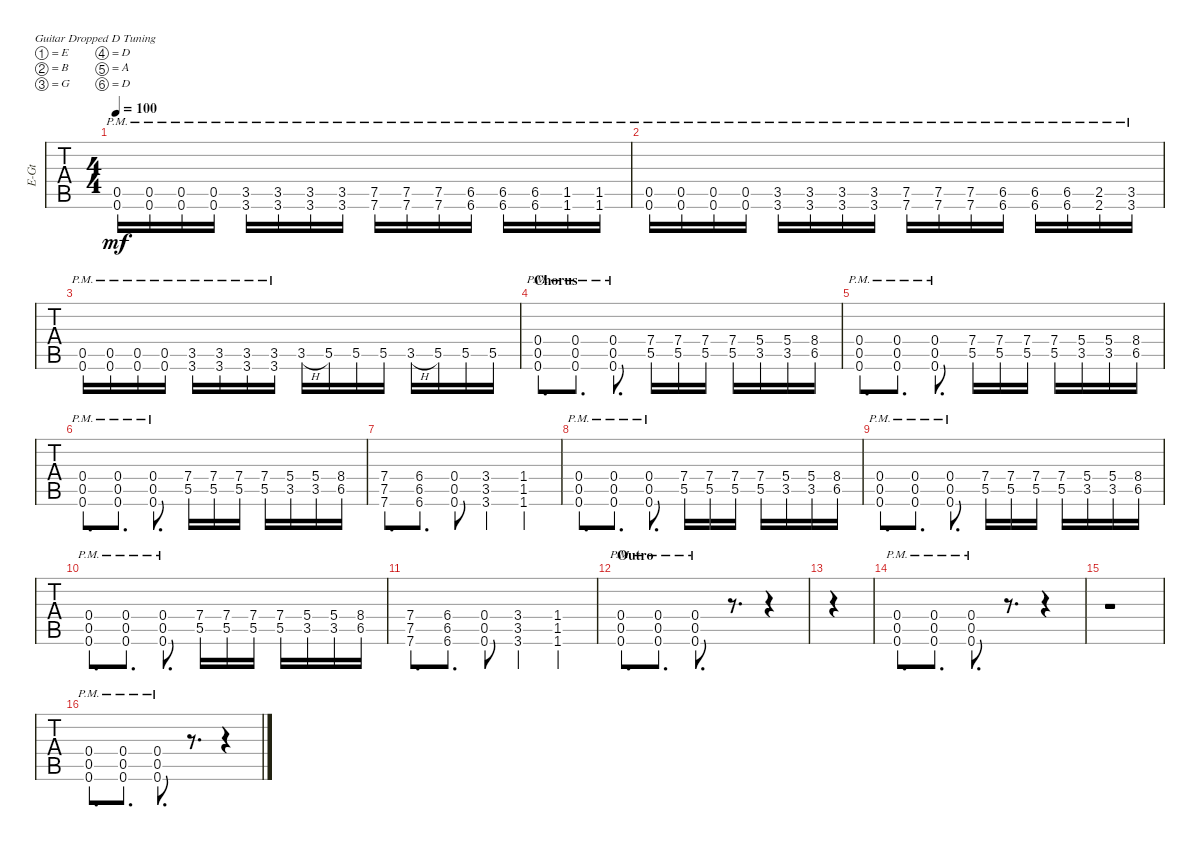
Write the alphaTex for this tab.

\defaultSystemsLayout 4
\bracketExtendMode groupsimilarinstruments
\multiBarRest
\otherSystemsTrackNameOrientation horizontal
\track ("Matthew" "E-Gt") {instrument distortionguitar}
\staff {tabs}
\tuning (E4 B3 G3 D3 A2 D2)
\ts (4 4)
\tempo 100
\clef g2
\ks c
(0.5{pm} 0.6{pm}).16{dy mf} (0.5{pm} 0.6{pm}).16 (0.5{pm} 0.6{pm}).16 (0.5{pm} 0.6{pm}).16 (3.5{pm} 3.6{pm}).16 (3.5{pm} 3.6{pm}).16 (3.5{pm} 3.6{pm}).16 (3.5{pm} 3.6{pm}).16 (7.5{pm} 7.6{pm}).16 (7.5{pm} 7.6{pm}).16 (7.5{pm} 7.6{pm}).16 (6.5{pm acc #} 6.6{pm acc #}).16 (6.5{pm acc #} 6.6{pm acc #}).16 (6.5{pm acc #} 6.6{pm acc #}).16 (1.5{pm acc #} 1.6{pm acc #}).16 (1.5{pm acc #} 1.6{pm acc #}).16 |
(0.5{pm} 0.6{pm}).16 (0.5{pm} 0.6{pm}).16 (0.5{pm} 0.6{pm}).16 (0.5{pm} 0.6{pm}).16 (3.5{pm} 3.6{pm}).16 (3.5{pm} 3.6{pm}).16 (3.5{pm} 3.6{pm}).16 (3.5{pm} 3.6{pm}).16 (7.5{pm} 7.6{pm}).16 (7.5{pm} 7.6{pm}).16 (7.5{pm} 7.6{pm}).16 (6.5{pm acc #} 6.6{pm acc #}).16 (6.5{pm acc #} 6.6{pm acc #}).16 (6.5{pm acc #} 6.6{pm acc #}).16 (2.5{pm} 2.6{pm}).16 (3.5{pm} 3.6{pm}).16 |
(0.5{pm} 0.6{pm}).16 (0.5{pm} 0.6{pm}).16 (0.5{pm} 0.6{pm}).16 (0.5{pm} 0.6{pm}).16 (3.5{pm} 3.6{pm}).16 (3.5{pm} 3.6{pm}).16 (3.5{pm} 3.6{pm}).16 (3.5{pm} 3.6{pm}).16 3.5{h}.16 5.5.16 5.5.16 5.5.16 3.5{h}.16 5.5.16 5.5.16 5.5.16 |
\section ("" "Chorus")
(0.6{pm} 0.5{pm} 0.4{pm}).8{d} (0.6{pm} 0.5{pm} 0.4{pm}).8{d} (0.6{pm} 0.5{pm} 0.4{pm}).8{d} (5.5 7.4).16 (5.5 7.4).16 (5.5 7.4).16 (5.5 7.4).16 (3.5 5.4).16 (3.5 5.4).16 (6.5{acc #} 8.4{acc #}).16 |
(0.6{pm} 0.5{pm} 0.4{pm}).8{d} (0.6{pm} 0.5{pm} 0.4{pm}).8{d} (0.6{pm} 0.5{pm} 0.4{pm}).8{d} (5.5 7.4).16 (5.5 7.4).16 (5.5 7.4).16 (5.5 7.4).16 (3.5 5.4).16 (3.5 5.4).16 (6.5{acc #} 8.4{acc #}).16 |
(0.6{pm} 0.5{pm} 0.4{pm}).8{d} (0.6{pm} 0.5{pm} 0.4{pm}).8{d} (0.6{pm} 0.5{pm} 0.4{pm}).8{d} (5.5 7.4).16 (5.5 7.4).16 (5.5 7.4).16 (5.5 7.4).16 (3.5 5.4).16 (3.5 5.4).16 (6.5{acc #} 8.4{acc #}).16 |
(7.5 7.6 7.4).8{d} (6.6{acc #} 6.5{acc #} 6.4{acc #}).8{d} (0.5 0.6 0.4).8 (3.6 3.5 3.4).4 (1.6{acc #} 1.5{acc #} 1.4{acc #}).4 |
(0.6{pm} 0.5{pm} 0.4{pm}).8{d} (0.6{pm} 0.5{pm} 0.4{pm}).8{d} (0.6{pm} 0.5{pm} 0.4{pm}).8{d} (5.5 7.4).16 (5.5 7.4).16 (5.5 7.4).16 (5.5 7.4).16 (3.5 5.4).16 (3.5 5.4).16 (6.5{acc #} 8.4{acc #}).16 |
(0.6{pm} 0.5{pm} 0.4{pm}).8{d} (0.6{pm} 0.5{pm} 0.4{pm}).8{d} (0.6{pm} 0.5{pm} 0.4{pm}).8{d} (5.5 7.4).16 (5.5 7.4).16 (5.5 7.4).16 (5.5 7.4).16 (3.5 5.4).16 (3.5 5.4).16 (6.5{acc #} 8.4{acc #}).16 |
(0.6{pm} 0.5{pm} 0.4{pm}).8{d} (0.6{pm} 0.5{pm} 0.4{pm}).8{d} (0.6{pm} 0.5{pm} 0.4{pm}).8{d} (5.5 7.4).16 (5.5 7.4).16 (5.5 7.4).16 (5.5 7.4).16 (3.5 5.4).16 (3.5 5.4).16 (6.5{acc #} 8.4{acc #}).16 |
(7.5 7.6 7.4).8{d} (6.6{acc #} 6.5{acc #} 6.4{acc #}).8{d} (0.5 0.6 0.4).8 (3.6 3.5 3.4).4 (1.6{acc #} 1.5{acc #} 1.4{acc #}).4 |
\section ("" "Outro")
(0.6{pm} 0.5{pm} 0.4{pm}).8{d} (0.6{pm} 0.5{pm} 0.4{pm}).8{d} (0.6{pm} 0.5{pm} 0.4{pm}).8{d} r.8{d} r.4 |
|
(0.6{pm} 0.5{pm} 0.4{pm}).8{d} (0.6{pm} 0.5{pm} 0.4{pm}).8{d} (0.6{pm} 0.5{pm} 0.4{pm}).8{d} r.8{d} r.4 |
r.1 |
(0.6{pm} 0.5{pm} 0.4{pm}).8{d} (0.6{pm} 0.5{pm} 0.4{pm}).8{d} (0.6{pm} 0.5{pm} 0.4{pm}).8{d} r.8{d} r.4
